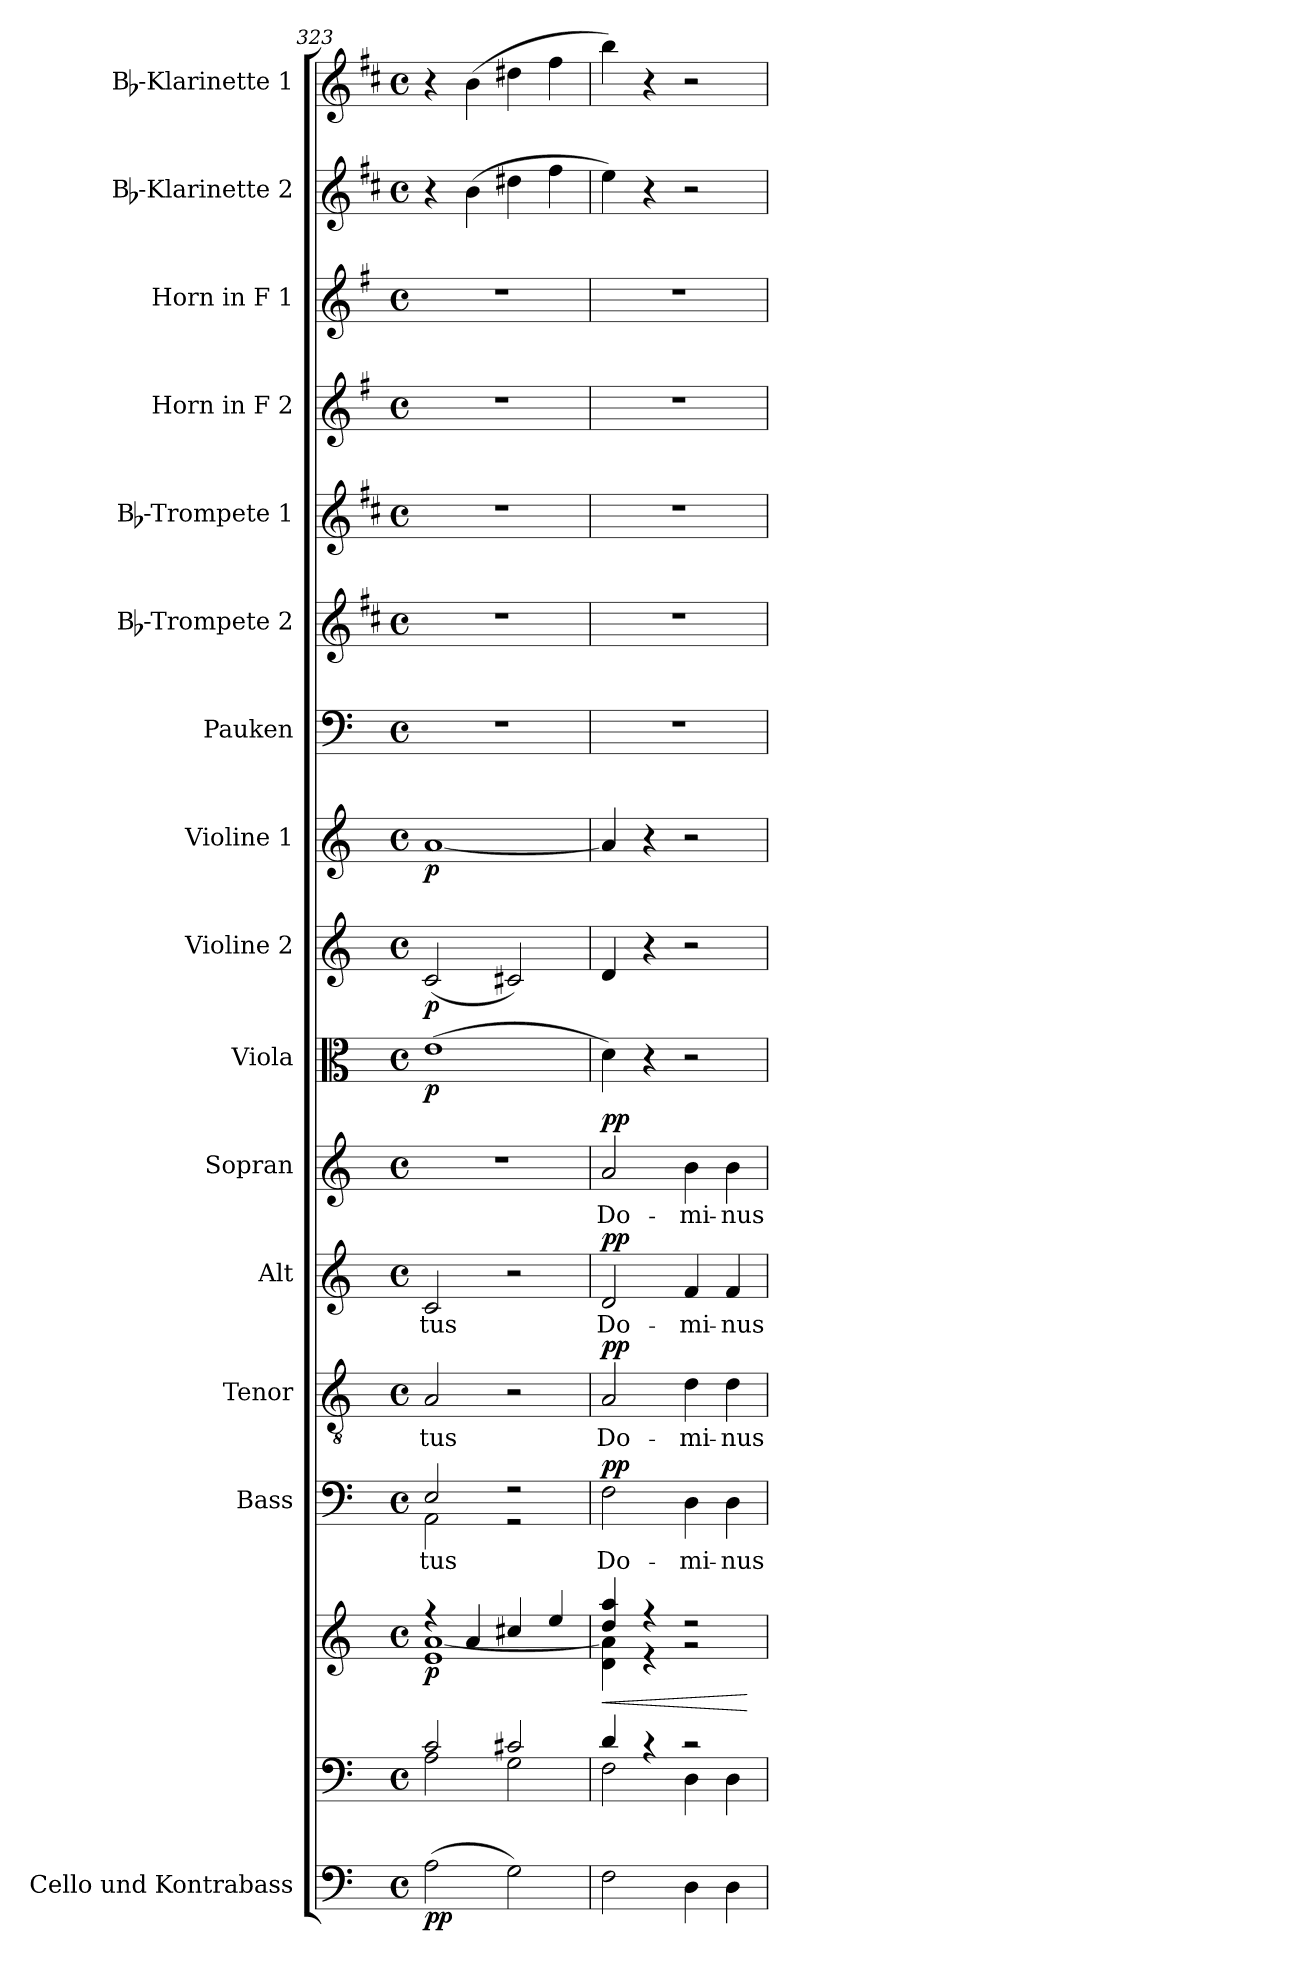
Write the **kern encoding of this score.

**kern	**dynam	**kern	**kern	**dynam	**kern	**text	**dynam	**kern	**text	**dynam	**kern	**text	**dynam	**kern	**text	**dynam	**kern	**dynam	**kern	**dynam	**kern	**dynam	**kern	**kern	**kern	**kern	**kern	**kern	**kern
*part16	*part16	*part15	*part15	*part15	*part14	*part14	*part14	*part13	*part13	*part13	*part12	*part12	*part12	*part11	*part11	*part11	*part10	*part10	*part9	*part9	*part8	*part8	*part7	*part6	*part5	*part4	*part3	*part2	*part1
*staff17	*staff17	*staff16	*staff15	*staff15/16	*staff14	*staff14	*staff14	*staff13	*staff13	*staff13	*staff12	*staff12	*staff12	*staff11	*staff11	*staff11	*staff10	*staff10	*staff9	*staff9	*staff8	*staff8	*staff7	*staff6	*staff5	*staff4	*staff3	*staff2	*staff1
*I"Cello und Kontrabass	*	*	*	*	*I"Bass	*	*	*I"Tenor	*	*	*I"Alt	*	*	*I"Sopran	*	*	*I"Viola	*	*I"Violine 2	*	*I"Violine 1	*	*I"Pauken	*I"Bb-Trompete 2	*I"Bb-Trompete 1	*I"Horn in F 2	*I"Horn in F 1	*I"Bb-Klarinette 2	*I"Bb-Klarinette 1
*I'Kb.	*	*	*	*	*I'B.	*	*	*I'T.	*	*	*I'A.	*	*	*I'S.	*	*	*I'Vla.	*	*I'Vl. 2	*	*I'Vl. 1	*	*I'Pk.	*I'Bb Trp. 2	*I'Bb Trp. 1	*	*	*I'Bb Kl. 2	*I'Bb Kl. 1
*clefF4	*	*clefF4	*clefG2	*	*clefF4	*	*	*clefGv2	*	*	*clefG2	*	*	*clefG2	*	*	*clefC3	*	*clefG2	*	*clefG2	*	*clefF4	*clefG2	*clefG2	*clefG2	*clefG2	*clefG2	*clefG2
*ITrd7c12	*	*	*	*	*	*	*	*	*	*	*	*	*	*	*	*	*	*	*	*	*	*	*	*ITrd1c2	*ITrd1c2	*ITrd4c7	*ITrd4c7	*ITrd1c2	*ITrd1c2
*k[]	*	*k[]	*k[]	*	*k[]	*	*	*k[]	*	*	*k[]	*	*	*k[]	*	*	*k[]	*	*k[]	*	*k[]	*	*k[]	*k[]	*k[]	*k[]	*k[]	*k[]	*k[]
*C:	*	*C:	*C:	*	*C:	*	*	*C:	*	*	*C:	*	*	*C:	*	*	*C:	*	*C:	*	*C:	*	*C:	*C:	*C:	*C:	*C:	*C:	*C:
*M4/4	*	*M4/4	*M4/4	*	*M4/4	*	*	*M4/4	*	*	*M4/4	*	*	*M4/4	*	*	*M4/4	*	*M4/4	*	*M4/4	*	*M4/4	*M4/4	*M4/4	*M4/4	*M4/4	*M4/4	*M4/4
*met(c)	*	*met(c)	*met(c)	*	*met(c)	*	*	*met(c)	*	*	*met(c)	*	*	*met(c)	*	*	*met(c)	*	*met(c)	*	*met(c)	*	*met(c)	*met(c)	*met(c)	*met(c)	*met(c)	*met(c)	*met(c)
=323	=323	=323	=323	=323	=323	=323	=323	=323	=323	=323	=323	=323	=323	=323	=323	=323	=323	=323	=323	=323	=323	=323	=323	=323	=323	=323	=323	=323	=323
*	*	*^	*^	*	*	*	*	*	*	*	*	*	*	*	*	*	*	*	*	*	*	*	*	*	*	*	*	*	*
!	!LO:DY:b	!	!	!	!	!LO:DY:b	!	!LO:LY:b	!	!	!LO:LY:b	!	!	!LO:LY:b	!	!	!	!	!	!LO:DY:b	!	!LO:DY:b	!	!LO:DY:b	!	!	!	!	!	!	!
*	*	*	*	*	*	*	*^	*	*	*	*	*	*	*	*	*	*	*	*	*	*	*	*	*	*	*	*	*	*	*	*
(>2AA\	pp	2c/	2A\	4rff	1e [<1a	p	2E/	2AA\	-tus	.	2A/	-tus	.	2c/	-tus	.	1r	.	.	(>1e	p	(<2c/	p	[1a	p	1r	1r	1r	1r	1r	4r	4r
.	.	.	.	4a/	.	.	.	.	.	.	.	.	.	.	.	.	.	.	.	.	.	.	.	.	.	.	.	.	.	.	(>4a\	(>4a\
2GG\)	.	2c#X/	2G\	4cc#X/	.	.	2r	2r	.	.	2r	.	.	2r	.	.	.	.	.	.	.	2c#X/)	.	.	.	.	.	.	.	.	4cc#X\	4cc#X\
.	.	.	.	4ee/	.	.	.	.	.	.	.	.	.	.	.	.	.	.	.	.	.	.	.	.	.	.	.	.	.	.	4ee\	4ee\
*	*	*	*	*	*	*	*v	*v	*	*	*	*	*	*	*	*	*	*	*	*	*	*	*	*	*	*	*	*	*	*	*	*
=324	=324	=324	=324	=324	=324	=324	=324	=324	=324	=324	=324	=324	=324	=324	=324	=324	=324	=324	=324	=324	=324	=324	=324	=324	=324	=324	=324	=324	=324	=324	=324
!	!	!	!	!	!	!LO:HP:b	!	!LO:LY:b	!LO:DY:a	!	!LO:LY:b	!LO:DY:a	!	!LO:LY:b	!LO:DY:a	!	!LO:LY:b	!LO:DY:a	!	!	!	!	!	!	!	!	!	!	!	!	!
2FF\	.	4d/	2F\	4dd/ 4aa/	4d\ 4a\]	<	2F\	Do-	pp	2A/	Do-	pp	2d/	Do-	pp	2a/	Do-	pp	4d\)	.	4d/	.	4a/]	.	1r	1r	1r	1r	1r	4dd\)	4aa\)
.	.	4rc	.	4r	4r	.	.	.	.	.	.	.	.	.	.	.	.	.	4r	.	4r	.	4r	.	.	.	.	.	.	4r	4r
!	!	!	!	!	!	!	!	!LO:LY:b	!	!	!LO:LY:b	!	!	!LO:LY:b	!	!	!LO:LY:b	!	!	!	!	!	!	!	!	!	!	!	!	!	!
4DD\	.	2rc	4D\	2r	2r	.	4D\	-mi-	.	4d\	-mi-	.	4f/	-mi-	.	4b\	-mi-	.	2r	.	2r	.	2r	.	.	.	.	.	.	2r	2r
!	!	!	!	!	!	!	!	!LO:LY:b	!	!	!LO:LY:b	!	!	!LO:LY:b	!	!	!LO:LY:b	!	!	!	!	!	!	!	!	!	!	!	!	!	!
4DD\	.	.	4D\	.	.	.	4D\	-nus	.	4d\	-nus	.	4f/	-nus	.	4b\	-nus	.	.	.	.	.	.	.	.	.	.	.	.	.	.
*	*	*v	*v	*	*	*	*	*	*	*	*	*	*	*	*	*	*	*	*	*	*	*	*	*	*	*	*	*	*	*	*
*	*	*	*v	*v	*	*	*	*	*	*	*	*	*	*	*	*	*	*	*	*	*	*	*	*	*	*	*	*	*	*
.	.	.	.	[	.	.	.	.	.	.	.	.	.	.	.	.	.	.	.	.	.	.	.	.	.	.	.	.	.
=	=	=	=	=	=	=	=	=	=	=	=	=	=	=	=	=	=	=	=	=	=	=	=	=	=	=	=	=	=
*-	*-	*-	*-	*-	*-	*-	*-	*-	*-	*-	*-	*-	*-	*-	*-	*-	*-	*-	*-	*-	*-	*-	*-	*-	*-	*-	*-	*-	*-
